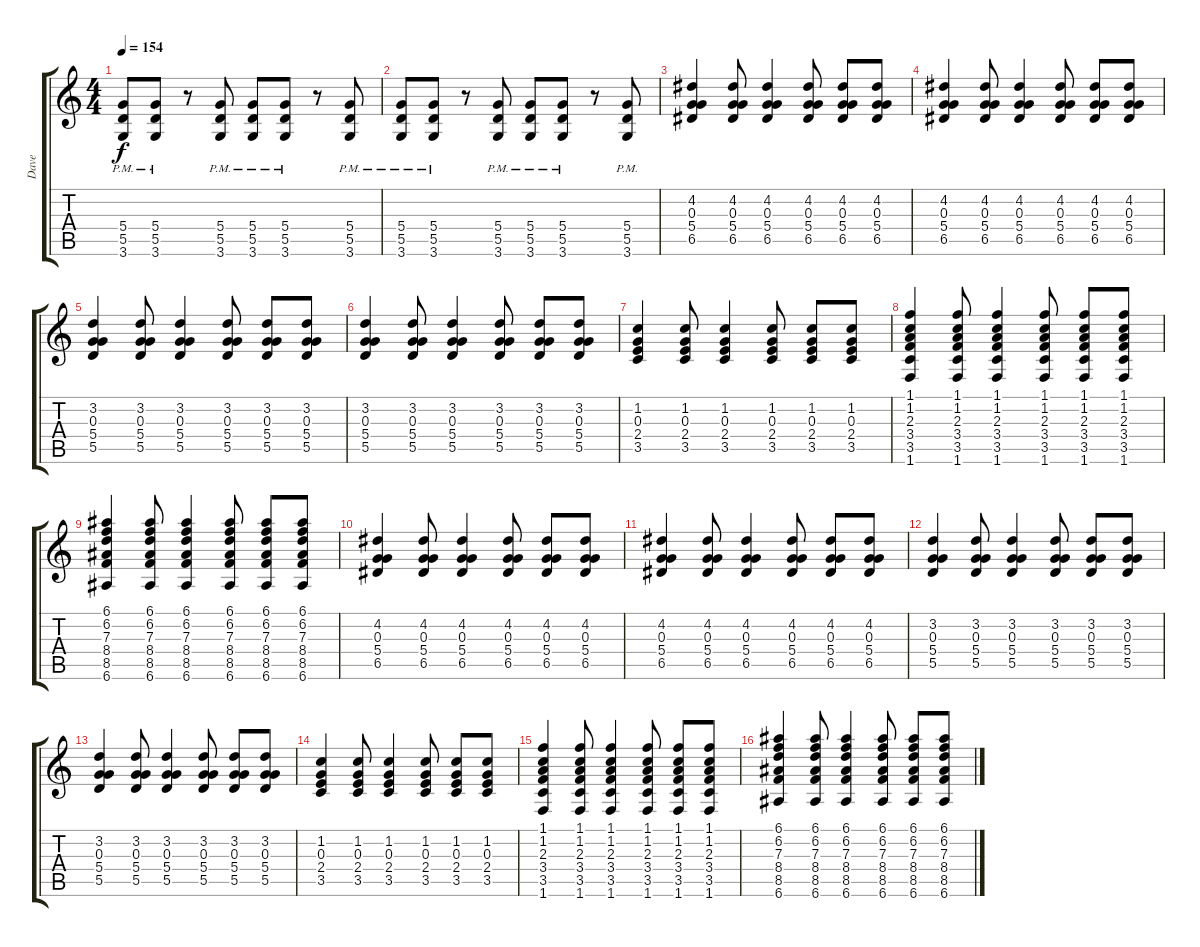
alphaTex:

\track ("Dave" "Dave") {instrument overdrivenguitar}
\staff {score tabs}
\tuning (E4 B3 G3 D3 A2 E2) {hide}
\ts (4 4)
\tempo 154
\clef g2
\ks c
(5.4{pm} 5.5{pm} 3.6{pm}).8{dy f} (5.4{pm} 5.5{pm} 3.6{pm}).8 r.8 (5.4{pm} 5.5{pm} 3.6{pm}).8 (5.4{pm} 5.5{pm} 3.6{pm}).8 (5.4{pm} 5.5{pm} 3.6{pm}).8 r.8 (5.4{pm} 5.5{pm} 3.6{pm}).8 |
(5.4{pm} 5.5{pm} 3.6{pm}).8 (5.4{pm} 5.5{pm} 3.6{pm}).8 r.8 (5.4{pm} 5.5{pm} 3.6{pm}).8 (5.4{pm} 5.5{pm} 3.6{pm}).8 (5.4{pm} 5.5{pm} 3.6{pm}).8 r.8 (5.4{pm} 5.5{pm} 3.6{pm}).8 |
(4.2 0.3 5.4 6.5).4 (4.2 0.3 5.4 6.5).8 (4.2 0.3 5.4 6.5).4 (4.2 0.3 5.4 6.5).8 (4.2 0.3 5.4 6.5).8 (4.2 0.3 5.4 6.5).8 |
(4.2 0.3 5.4 6.5).4 (4.2 0.3 5.4 6.5).8 (4.2 0.3 5.4 6.5).4 (4.2 0.3 5.4 6.5).8 (4.2 0.3 5.4 6.5).8 (4.2 0.3 5.4 6.5).8 |
(3.2 0.3 5.4 5.5).4 (3.2 0.3 5.4 5.5).8 (3.2 0.3 5.4 5.5).4 (3.2 0.3 5.4 5.5).8 (3.2 0.3 5.4 5.5).8 (3.2 0.3 5.4 5.5).8 |
(3.2 0.3 5.4 5.5).4 (3.2 0.3 5.4 5.5).8 (3.2 0.3 5.4 5.5).4 (3.2 0.3 5.4 5.5).8 (3.2 0.3 5.4 5.5).8 (3.2 0.3 5.4 5.5).8 |
(1.2 0.3 2.4 3.5).4 (1.2 0.3 2.4 3.5).8 (1.2 0.3 2.4 3.5).4 (1.2 0.3 2.4 3.5).8 (1.2 0.3 2.4 3.5).8 (1.2 0.3 2.4 3.5).8 |
(1.1 1.2 2.3 3.4 3.5 1.6).4 (1.1 1.2 2.3 3.4 3.5 1.6).8 (1.1 1.2 2.3 3.4 3.5 1.6).4 (1.1 1.2 2.3 3.4 3.5 1.6).8 (1.1 1.2 2.3 3.4 3.5 1.6).8 (1.1 1.2 2.3 3.4 3.5 1.6).8 |
(6.1 6.2 7.3 8.4 8.5 6.6).4 (6.1 6.2 7.3 8.4 8.5 6.6).8 (6.1 6.2 7.3 8.4 8.5 6.6).4 (6.1 6.2 7.3 8.4 8.5 6.6).8 (6.1 6.2 7.3 8.4 8.5 6.6).8 (6.1 6.2 7.3 8.4 8.5 6.6).8 |
(4.2 0.3 5.4 6.5).4 (4.2 0.3 5.4 6.5).8 (4.2 0.3 5.4 6.5).4 (4.2 0.3 5.4 6.5).8 (4.2 0.3 5.4 6.5).8 (4.2 0.3 5.4 6.5).8 |
(4.2 0.3 5.4 6.5).4 (4.2 0.3 5.4 6.5).8 (4.2 0.3 5.4 6.5).4 (4.2 0.3 5.4 6.5).8 (4.2 0.3 5.4 6.5).8 (4.2 0.3 5.4 6.5).8 |
(3.2 0.3 5.4 5.5).4 (3.2 0.3 5.4 5.5).8 (3.2 0.3 5.4 5.5).4 (3.2 0.3 5.4 5.5).8 (3.2 0.3 5.4 5.5).8 (3.2 0.3 5.4 5.5).8 |
(3.2 0.3 5.4 5.5).4 (3.2 0.3 5.4 5.5).8 (3.2 0.3 5.4 5.5).4 (3.2 0.3 5.4 5.5).8 (3.2 0.3 5.4 5.5).8 (3.2 0.3 5.4 5.5).8 |
(1.2 0.3 2.4 3.5).4 (1.2 0.3 2.4 3.5).8 (1.2 0.3 2.4 3.5).4 (1.2 0.3 2.4 3.5).8 (1.2 0.3 2.4 3.5).8 (1.2 0.3 2.4 3.5).8 |
(1.1 1.2 2.3 3.4 3.5 1.6).4 (1.1 1.2 2.3 3.4 3.5 1.6).8 (1.1 1.2 2.3 3.4 3.5 1.6).4 (1.1 1.2 2.3 3.4 3.5 1.6).8 (1.1 1.2 2.3 3.4 3.5 1.6).8 (1.1 1.2 2.3 3.4 3.5 1.6).8 |
(6.1 6.2 7.3 8.4 8.5 6.6).4 (6.1 6.2 7.3 8.4 8.5 6.6).8 (6.1 6.2 7.3 8.4 8.5 6.6).4 (6.1 6.2 7.3 8.4 8.5 6.6).8 (6.1 6.2 7.3 8.4 8.5 6.6).8 (6.1 6.2 7.3 8.4 8.5 6.6).8
